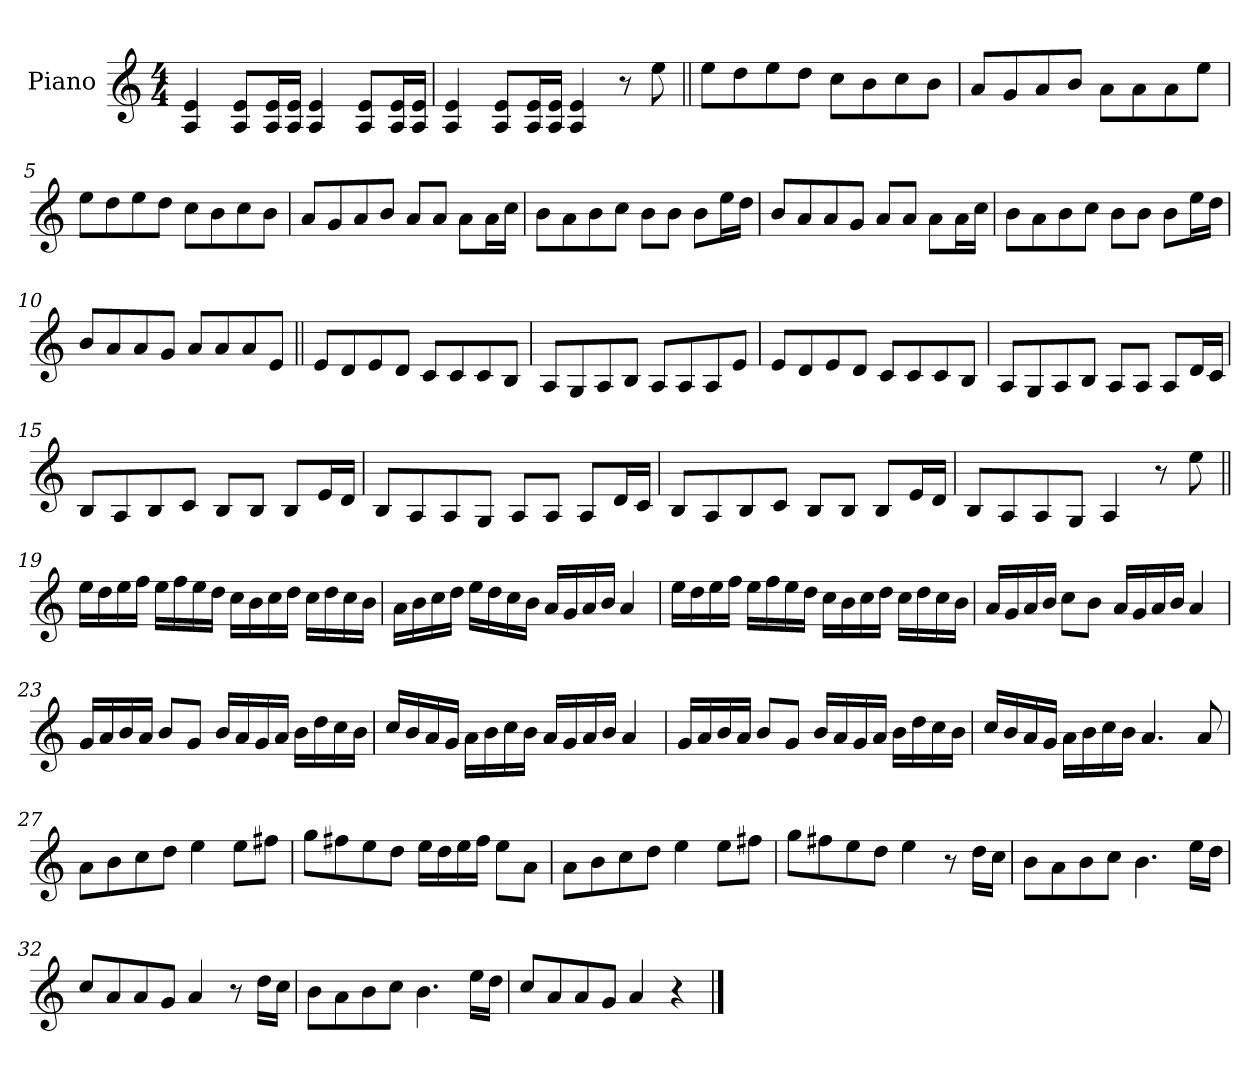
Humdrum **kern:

**kern
*part1
*staff1
*I"Piano
*I'Pno.
*clefG2
*k[]
*M4/4
*MM90
=1
4A! 4e!
8A! 8e!L
16A! 16e!L
16A! 16e!JJ
4A! 4e!
8A! 8e!L
16A! 16e!L
16A! 16e!JJ
=2
4A! 4e!
8A! 8e!L
16A! 16e!L
16A! 16e!JJ
4A! 4e!
8r
8ee
=3||
8eeL
8dd
8ee
8ddJ
8ccL
8b
8cc
8bJ
=4
8aL
8g
8a
8bJ
8aL
8a
8a
8eeJ
=5
8eeL
8dd
8ee
8ddJ
8ccL
8b
8cc
8bJ
=6
8aL
8g
8a
8bJ
8aL
8aJ
8aL
16aL
16ccJJ
=7
8bL
8a
8b
8ccJ
8bL
8bJ
8bL
16eeL
16ddJJ
=8
8bL
8a
8a
8gJ
8aL
8aJ
8aL
16aL
16ccJJ
=9
8bL
8a
8b
8ccJ
8bL
8bJ
8bL
16eeL
16ddJJ
=10
8bL
8a
8a
8gJ
8aL
8a
8a
8eJ
=11||
8eL
8d
8e
8dJ
8cL
8c
8c
8BJ
=12
8AL
8G
8A
8BJ
8AL
8A
8A
8eJ
=13
8eL
8d
8e
8dJ
8cL
8c
8c
8BJ
=14
8AL
8G
8A
8BJ
8AL
8AJ
8AL
16dL
16cJJ
=15
8BL
8A
8B
8cJ
8BL
8BJ
8BL
16eL
16dJJ
=16
8BL
8A
8A
8GJ
8AL
8AJ
8AL
16dL
16cJJ
=17
8BL
8A
8B
8cJ
8BL
8BJ
8BL
16eL
16dJJ
=18
8BL
8A
8A
8GJ
4A
8r
8ee
=19||
16eeLL
16dd
16ee
16ffJJ
16eeLL
16ff
16ee
16ddJJ
16ccLL
16b
16cc
16ddJJ
16ccLL
16dd
16cc
16bJJ
=20
16aLL
16b
16cc
16ddJJ
16eeLL
16dd
16cc
16bJJ
16aLL
16g
16a
16bJJ
4a
=21
16eeLL
16dd
16ee
16ffJJ
16eeLL
16ff
16ee
16ddJJ
16ccLL
16b
16cc
16ddJJ
16ccLL
16dd
16cc
16bJJ
=22
16aLL
16g
16a
16bJJ
8ccL
8bJ
16aLL
16g
16a
16bJJ
4a
=23
16gLL
16a
16b
16aJJ
8bL
8gJ
16bLL
16a
16g
16aJJ
16bLL
16dd
16cc
16bJJ
=24
16ccLL
16b
16a
16gJJ
16aLL
16b
16cc
16bJJ
16aLL
16g
16a
16bJJ
4a
=25
16gLL
16a
16b
16aJJ
8bL
8gJ
16bLL
16a
16g
16aJJ
16bLL
16dd
16cc
16bJJ
=26
16ccLL
16b
16a
16gJJ
16aLL
16b
16cc
16bJJ
4.a
8a
=27
8aL
8b
8cc
8ddJ
4ee
8eeL
8ff#XJ
=28
8ggL
8ff#X
8ee
8ddJ
16eeLL
16dd
16ee
16ff#JJ
8eeL
8aJ
=29
8aL
8b
8cc
8ddJ
4ee
8eeL
8ff#XJ
=30
8ggL
8ff#X
8ee
8ddJ
4ee
8r
16ddLL
16ccJJ
=31
8bL
8a
8b
8ccJ
4.b
16eeLL
16ddJJ
=32
8ccL
8a
8a
8gJ
4a
8r
16ddLL
16ccJJ
=33
8bL
8a
8b
8ccJ
4.b
16eeLL
16ddJJ
=34
8ccL
8a
8a
8gJ
4a
4r
==
*-
